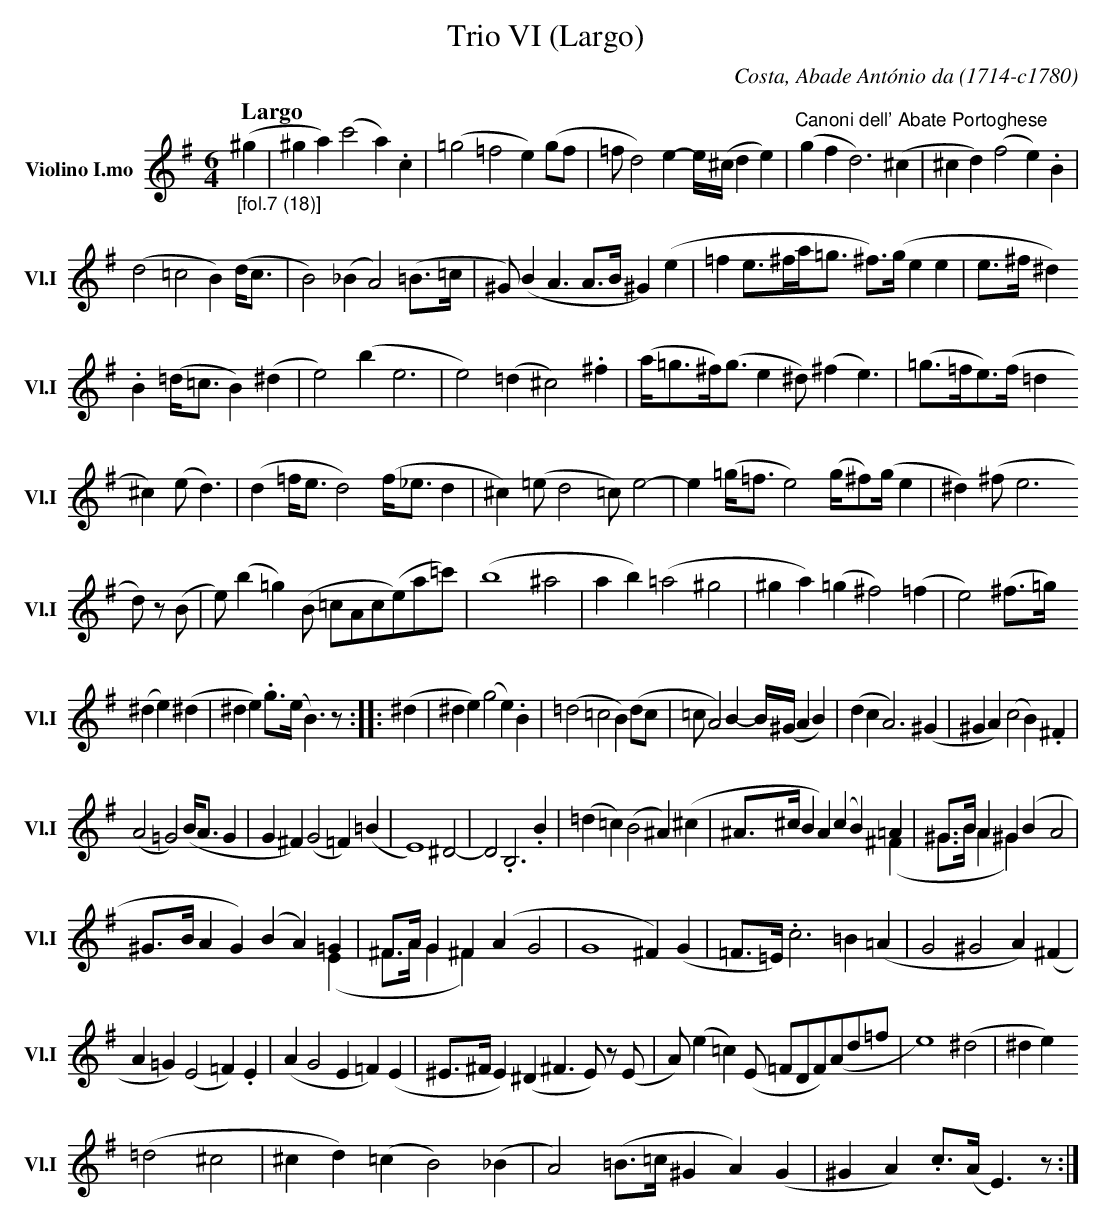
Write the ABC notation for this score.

X:1
T:Trio VI (Largo)
C:Costa, Abade Ant\'onio da (1714-c1780)
M:6/4
L:1/4
K:G
V: 1 clef=treble name="Violino I.mo" sname="Vl.I"
%%staves  1
   [Q:"Largo"] "_[fol.7 (18)]"  (^g | ^g a) (c'2 a) .c | (=g2=f2e) (g/f/ | =f/d2) e-e//(^c// de) | "^Canoni dell' Abate Portoghese"  (g f d3) (^c | ^c d) (f2  e) .B |
(d2 =c2 B)(d/<c/ | B2) (_B A2) (=B/>=c/ | ^G/) (B A3/2 A/>B/ ^G) (e | =f e/>^f/a/<=g/ ^f/)>(g/ e e | e/>^f/ ^d)
.B (=d/<=c/ B) (^d | e2) (b e3 | e2) (=d ^c2) .^f |(a/<=g/^f/<)(g/ e ^d/) (^f e3/2) | (=g/>=f/e/>)(f/ =d
^c) (e<d) | (d =f/<e/ d2) (f/<_e/ d | ^c) (=e/ d2 =c/) e2- | e (=g/<=f/ e2) (g/4^f/)(g/4 e | ^d) (^f/ e3
d/) z/  (B/ | e/) (b =g) (B/ =c/A/c/(e/)a/=c'/) | (b4 ^a2 | a b) (=a2 ^g2 | ^g a) (=g ^f2) (=f | e2) (^f/>=g/)
(^d e) (^d | ^d e) .g/>(e/ B)>z :|: (^d | ^d e) (g2 e) .B | (=d2 =c2 B) (d/c/ | =c/ A2) B- B//(^G// A B) | (d c A3) (^G | ^G A) (c2 B) .^F |
(A2 =G2) (B/<A/ G | G ^F) (G2 =F) (=B | E4) ^D2 | -D2 .B,3.B | (=d =c) (B2 ^A) (^c |  ^A/>^c/ B A) (c B) =A & x5 (^F | ^G/>B/ A ^G (B A2 & ^G/>B/ A ^G) x3  |
^G/>B/ A G) (B A) =G & x5 (E | ^F/>A/ G ^F (A G2 & ^F/>A/ G ^F) x3 | G4 ^F) (G | =F/>=E/) .c3 =B (=A | G2 ^G2 A) (^F |
A =G) (E2 =F) .E | (A G2 E =F)  (E | ^E/>^F/ E) (^D ^F > E) z/ (E/ | A/) (e =c) (E/ =F/D/F/)(A/d/=f/ | e4) (^d2 | ^d e)
(=d2 ^c2 | ^c d) (=c B2) (_B | A2) (=B/>=c/ ^G A) (G | ^G A) .c/>(A/ E) > z :|
